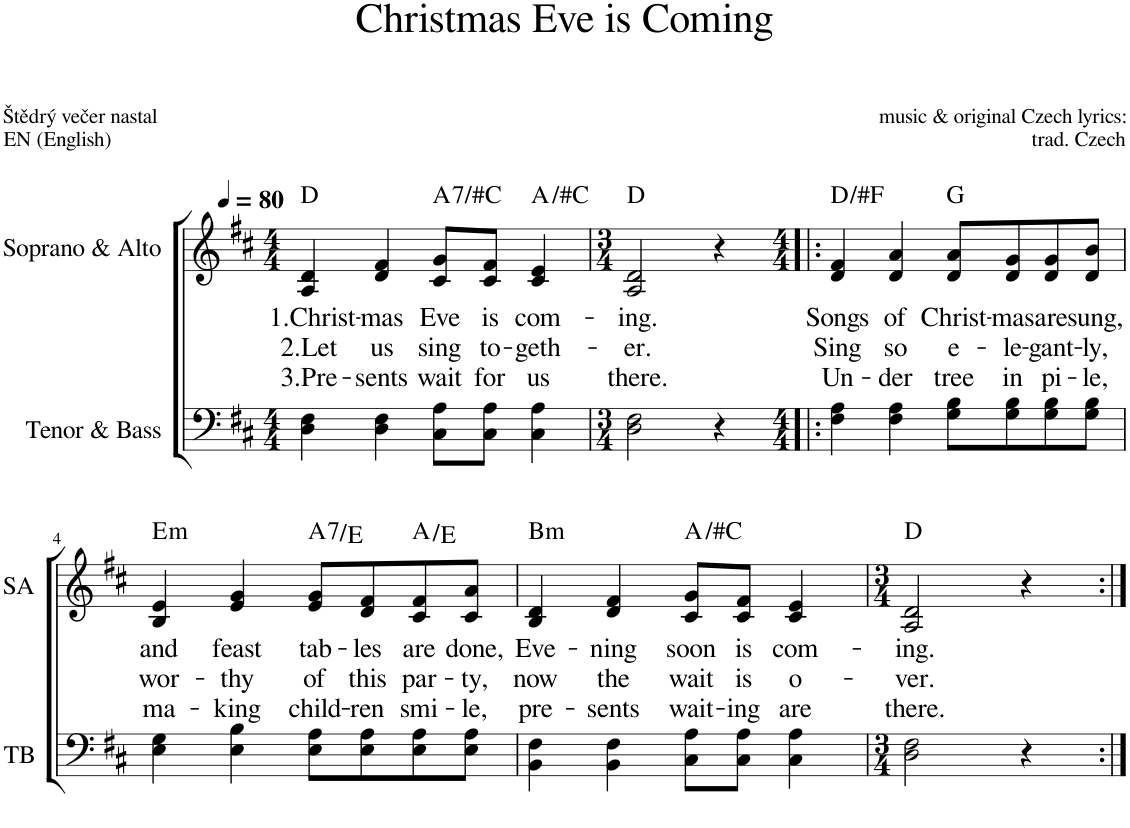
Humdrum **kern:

**kern	**kern	**text	**text	**text	**harte
*part2	*part1	*part1	*part1	*part1	*part1
*staff2	*staff1	*staff1	*staff1	*staff1	*
*I"Tenor &amp; Bass	*I"Soprano &amp; Alto	*	*	*	*
*I'TB	*I'SA	*	*	*	*
*clefF4	*clefG2	*	*	*	*
*k[f#c#]	*k[f#c#]	*	*	*	*
*M4/4	*M4/4	*	*	*	*
*MM80	*MM80	*	*	*	*
=1	=1	=1	=1	=1	=1
!	!	!LO:LY:b	!LO:LY:b	!LO:LY:b	!
4D\ 4F#\	4A/ 4d/	1.Christ-	2.Let	3.Pre-	D:maj
!	!	!LO:LY:b	!LO:LY:b	!LO:LY:b	!
4D\ 4F#\	4d/ 4f#/	-mas	us	-sents	.
!	!	!LO:LY:b	!LO:LY:b	!LO:LY:b	!LO:H:kt=7/
8C#\ 8A\L	8c#/ 8g/L	Eve	sing	wait	A:maj
!	!	!LO:LY:b	!LO:LY:b	!LO:LY:b	!
8C#\ 8A\J	8c#/ 8f#/J	is	to-	for	.
!	!	!LO:LY:b	!LO:LY:b	!LO:LY:b	!
4C#\ 4A\	4c#/ 4e/	com-	-geth-	us	A:maj
=2	=2	=2	=2	=2	=2
*M3/4	*M3/4	*	*	*	*
!	!	!LO:LY:b	!LO:LY:b	!LO:LY:b	!
2D\ 2F#\	2A/ 2d/	-ing.	-er.	there.	D:maj
4r	4r	.	.	.	.
=3!|:	=3!|:	=3!|:	=3!|:	=3!|:	=3!|:
*M4/4	*M4/4	*	*	*	*
!	!	!LO:LY:b	!LO:LY:b	!LO:LY:b	!
4F#\ 4A\	4d/ 4f#/	Songs	Sing	Un-	D:maj
!	!	!LO:LY:b	!LO:LY:b	!LO:LY:b	!
4F#\ 4A\	4d/ 4a/	of	so	-der	.
!	!	!LO:LY:b	!LO:LY:b	!LO:LY:b	!
8G\ 8B\L	8d/ 8a/L	Christ-	e-	tree	G:maj
!	!	!LO:LY:b	!LO:LY:b	!LO:LY:b	!
8G\ 8B\	8d/ 8g/	-mas	-le-	in	.
!	!	!LO:LY:b	!LO:LY:b	!LO:LY:b	!
8G\ 8B\	8d/ 8g/	are	-gant-	pi-	.
!	!	!LO:LY:b	!LO:LY:b	!LO:LY:b	!
8G\ 8B\J	8d/ 8b/J	sung,	-ly,	-le,	.
!!LO:LB:g=z
=4	=4	=4	=4	=4	=4
!	!	!LO:LY:b	!LO:LY:b	!LO:LY:b	!LO:H:kt=m
4E\ 4G\	4B/ 4e/	and	wor-	ma-	E:min
!	!	!LO:LY:b	!LO:LY:b	!LO:LY:b	!
4E\ 4B\	4e/ 4g/	feast	-thy	-king	.
!	!	!LO:LY:b	!LO:LY:b	!LO:LY:b	!LO:H:kt=7
8E\ 8A\L	8e/ 8g/L	tab-	of	child-	A:7/5
!	!	!LO:LY:b	!LO:LY:b	!LO:LY:b	!
8E\ 8A\	8d/ 8f#/	-les	this	-ren	.
!	!	!LO:LY:b	!LO:LY:b	!LO:LY:b	!
8E\ 8A\	8c#/ 8f#/	are	par-	smi-	A:maj/5
!	!	!LO:LY:b	!LO:LY:b	!LO:LY:b	!
8E\ 8A\J	8c#/ 8a/J	done,	-ty,	-le,	.
=5	=5	=5	=5	=5	=5
!	!	!LO:LY:b	!LO:LY:b	!LO:LY:b	!LO:H:kt=m
4BB\ 4F#\	4B/ 4d/	Eve-	now	pre-	B:min
!	!	!LO:LY:b	!LO:LY:b	!LO:LY:b	!
4BB\ 4F#\	4d/ 4f#/	-ning	the	-sents	.
!	!	!LO:LY:b	!LO:LY:b	!LO:LY:b	!
8C#\ 8A\L	8c#/ 8g/L	soon	wait	wait-	A:maj
!	!	!LO:LY:b	!LO:LY:b	!LO:LY:b	!
8C#\ 8A\J	8c#/ 8f#/J	is	is	-ing	.
!	!	!LO:LY:b	!LO:LY:b	!LO:LY:b	!
4C#\ 4A\	4c#/ 4e/	com-	o-	are	.
=6	=6	=6	=6	=6	=6
*M3/4	*M3/4	*	*	*	*
!	!	!LO:LY:b	!LO:LY:b	!LO:LY:b	!
2D\ 2F#\	2A/ 2d/	-ing.	-ver.	there.	D:maj
4r	4r	.	.	.	.
=:|!	=:|!	=:|!	=:|!	=:|!	=:|!
*-	*-	*-	*-	*-	*-
